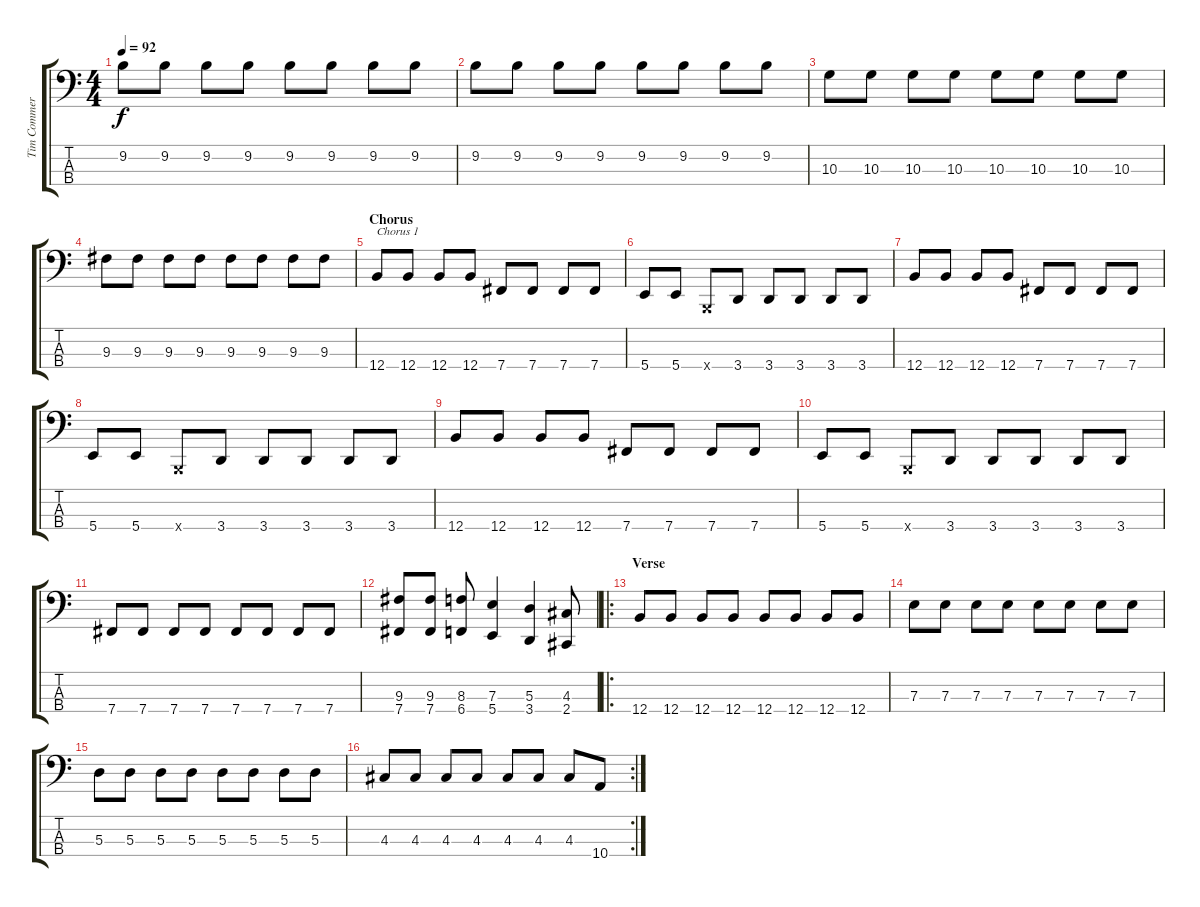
\track ("Tim Commerford" "Tim Commer") {instrument electricbassfinger}
\staff {score tabs}
\tuning (G2 D2 A1 B0) {hide}
\ts (4 4)
\tempo 92
\clef f4
\ks c
9.2.8{dy f} 9.2.8 9.2.8 9.2.8 9.2.8 9.2.8 9.2.8 9.2.8 |
9.2.8 9.2.8 9.2.8 9.2.8 9.2.8 9.2.8 9.2.8 9.2.8 |
10.3.8 10.3.8 10.3.8 10.3.8 10.3.8 10.3.8 10.3.8 10.3.8 |
9.3.8 9.3.8 9.3.8 9.3.8 9.3.8 9.3.8 9.3.8 9.3.8 |
\section ("" "Chorus")
12.4.8{txt "Chorus 1"} 12.4.8 12.4.8 12.4.8 7.4.8 7.4.8 7.4.8 7.4.8 |
5.4.8 5.4.8 0.4{x}.8 3.4.8 3.4.8 3.4.8 3.4.8 3.4.8 |
12.4.8 12.4.8 12.4.8 12.4.8 7.4.8 7.4.8 7.4.8 7.4.8 |
5.4.8 5.4.8 0.4{x}.8 3.4.8 3.4.8 3.4.8 3.4.8 3.4.8 |
12.4.8 12.4.8 12.4.8 12.4.8 7.4.8 7.4.8 7.4.8 7.4.8 |
5.4.8 5.4.8 0.4{x}.8 3.4.8 3.4.8 3.4.8 3.4.8 3.4.8 |
7.4.8 7.4.8 7.4.8 7.4.8 7.4.8 7.4.8 7.4.8 7.4.8 |
(9.3 7.4).8 (9.3 7.4).8 (8.3 6.4).8 (7.3 5.4).4 (5.3 3.4).4 (4.3 2.4).8 |
\ro
\section ("" "Verse")
12.4.8 12.4.8 12.4.8 12.4.8 12.4.8 12.4.8 12.4.8 12.4.8 |
7.3.8 7.3.8 7.3.8 7.3.8 7.3.8 7.3.8 7.3.8 7.3.8 |
5.3.8 5.3.8 5.3.8 5.3.8 5.3.8 5.3.8 5.3.8 5.3.8 |
\rc 2
4.3.8 4.3.8 4.3.8 4.3.8 4.3.8 4.3.8 4.3.8 10.4.8
